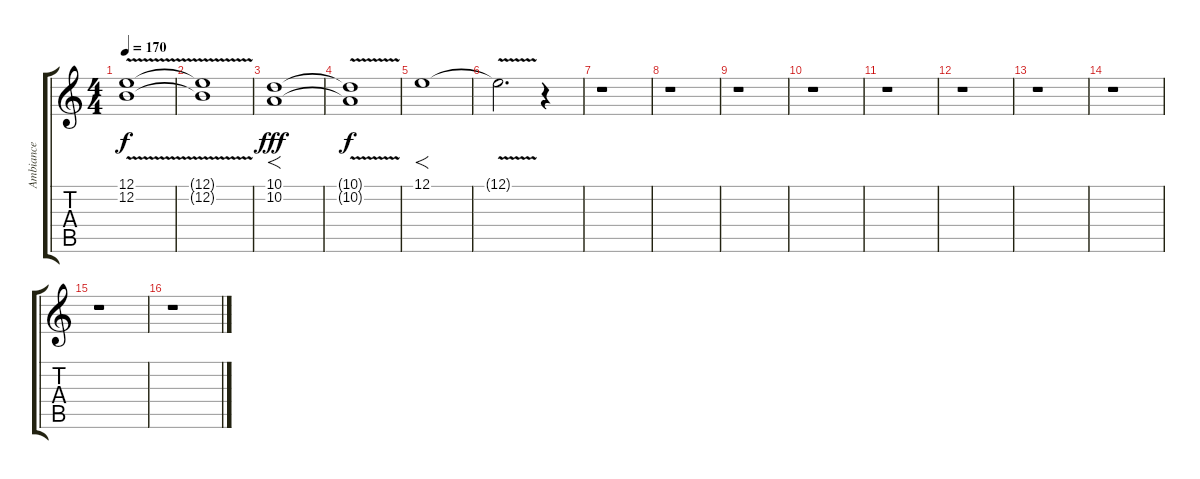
\track ("Ambiance" "Ambiance") {instrument stringensemble1}
\staff {score tabs}
\tuning (E4 B3 G3 D3 A2 E2) {hide}
\ts (4 4)
\tempo 170
\clef g2
\ks c
(12.1{v t} 12.2{v t}).1{dy f} |
(12.1{v t} 12.2{v t}).1 |
(10.1 10.2).1{f dy fff} |
(10.1{v t} 10.2{v t}).1{dy f} |
12.1.1{f} |
12.1{v t}.2{d} r.4 |
r.1 |
r.1 |
r.1 |
r.1 |
r.1 |
r.1 |
r.1 |
r.1 |
r.1 |
r.1
